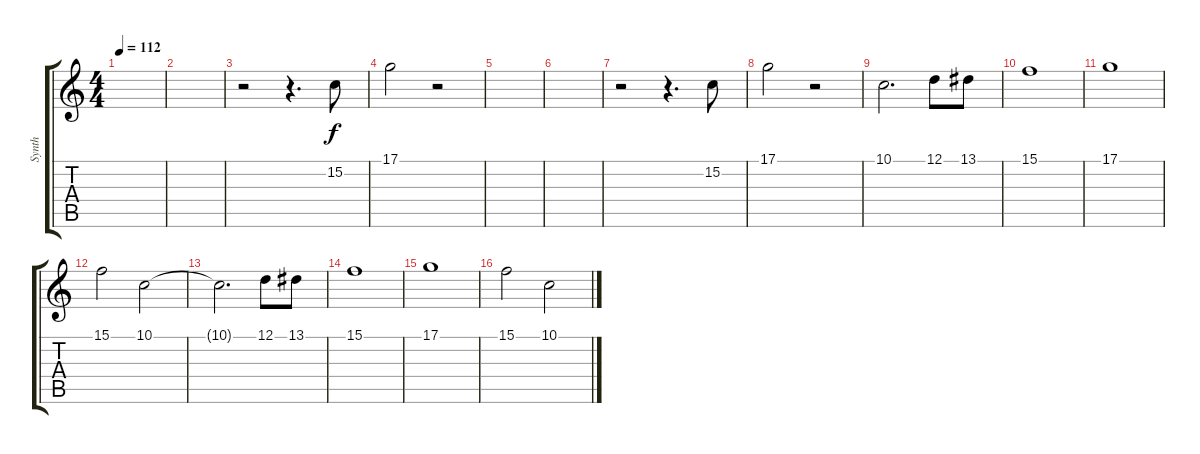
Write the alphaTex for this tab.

\track ("Synth" "Synth") {instrument lead1square}
\staff {score tabs}
\tuning (D4 A3 F3 C3 G2 C2) {hide}
\ts (4 4)
\tempo 112
\clef g2
\ks c
|
|
r.2 r.4{d} 15.2.8 |
17.1.2 r.2 |
|
|
r.2 r.4{d} 15.2.8 |
17.1.2 r.2 |
10.1.2{d volume 11 instrument violin} 12.1.8 13.1.8 |
15.1.1 |
17.1.1 |
15.1.2 10.1.2 |
10.1{t}.2{d} 12.1.8 13.1.8 |
15.1.1 |
17.1.1 |
15.1.2 10.1.2
